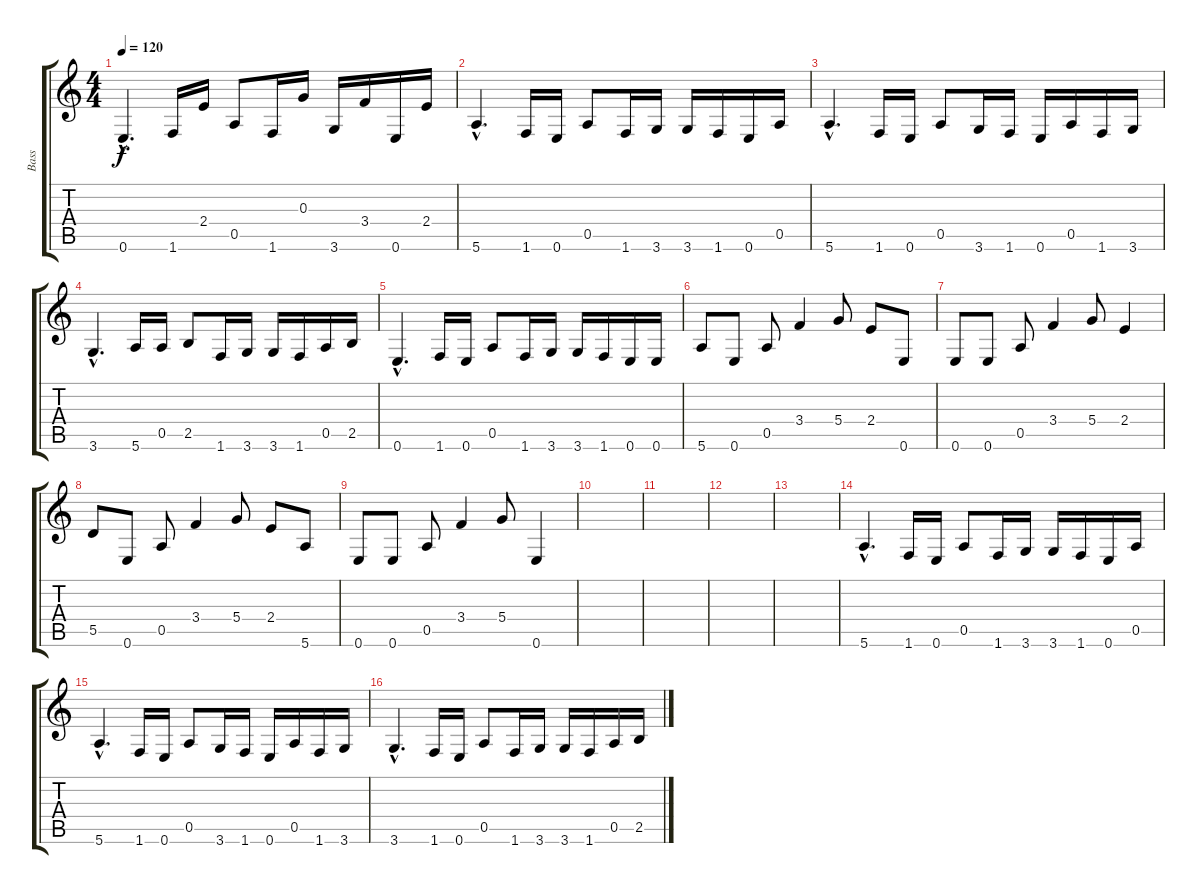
\track ("Bass" "Bass") {instrument electricbassfinger}
\staff {score tabs}
\tuning (E4 B3 G3 D3 A2 E2) {hide}
\ts (4 4)
\tempo 120
\clef g2
\ks c
0.6{hac}.4{d dy f} 1.6.16 2.4.16 0.5.8 1.6.16 0.3.16 3.6.16 3.4.16 0.6.16 2.4.16 |
5.6{hac}.4{d instrument electricbassfinger} 1.6.16 0.6.16 0.5.8 1.6.16 3.6.16 3.6.16 1.6.16 0.6.16 0.5.16 |
5.6{hac}.4{d} 1.6.16 0.6.16 0.5.8 3.6.16 1.6.16 0.6.16 0.5.16 1.6.16 3.6.16 |
3.6{hac}.4{d} 5.6.16 0.5.16 2.5.8 1.6.16 3.6.16 3.6.16 1.6.16 0.5.16 2.5.16 |
0.6{hac}.4{d} 1.6.16 0.6.16 0.5.8 1.6.16 3.6.16 3.6.16 1.6.16 0.6.16 0.6.16 |
5.6.8 0.6.8 0.5.8 3.4.4 5.4.8 2.4.8 0.6.8 |
0.6.8 0.6.8 0.5.8 3.4.4 5.4.8 2.4.4 |
5.5.8 0.6.8 0.5.8 3.4.4 5.4.8 2.4.8 5.6.8 |
0.6.8 0.6.8 0.5.8 3.4.4 5.4.8 0.6.4 |
|
|
|
|
5.6{hac}.4{d instrument electricbassfinger} 1.6.16 0.6.16 0.5.8 1.6.16 3.6.16 3.6.16 1.6.16 0.6.16 0.5.16 |
5.6{hac}.4{d} 1.6.16 0.6.16 0.5.8 3.6.16 1.6.16 0.6.16 0.5.16 1.6.16 3.6.16 |
3.6{hac}.4{d} 1.6.16 0.6.16 0.5.8 1.6.16 3.6.16 3.6.16 1.6.16 0.5.16 2.5.16
